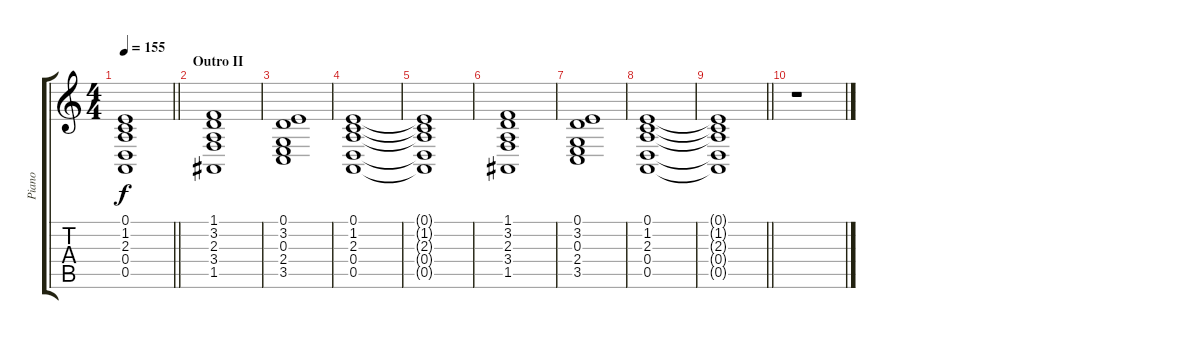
\track ("Piano" "Piano") {instrument acousticgrandpiano}
\staff {score tabs}
\tuning (E4 B3 G3 D3 A2 E2) {hide}
\ts (4 4)
\tempo 155
\clef g2
\barLineRight lightlight
\ks c
(0.1{t} 1.2{t} 2.3{t} 0.4{t} 0.5{t}).1{dy f} |
\section ("" "Outro II")
(1.1 3.2 2.3 3.4 1.5).1 |
(0.1 3.2 0.3 2.4 3.5).1 |
(0.1 1.2 2.3 0.4 0.5).1 |
(0.1{t} 1.2{t} 2.3{t} 0.4{t} 0.5{t}).1 |
(1.1 3.2 2.3 3.4 1.5).1 |
(0.1 3.2 0.3 2.4 3.5).1 |
(0.1 1.2 2.3 0.4 0.5).1 |
\barLineRight lightlight
(0.1{t} 1.2{t} 2.3{t} 0.4{t} 0.5{t}).1 |
r.1
